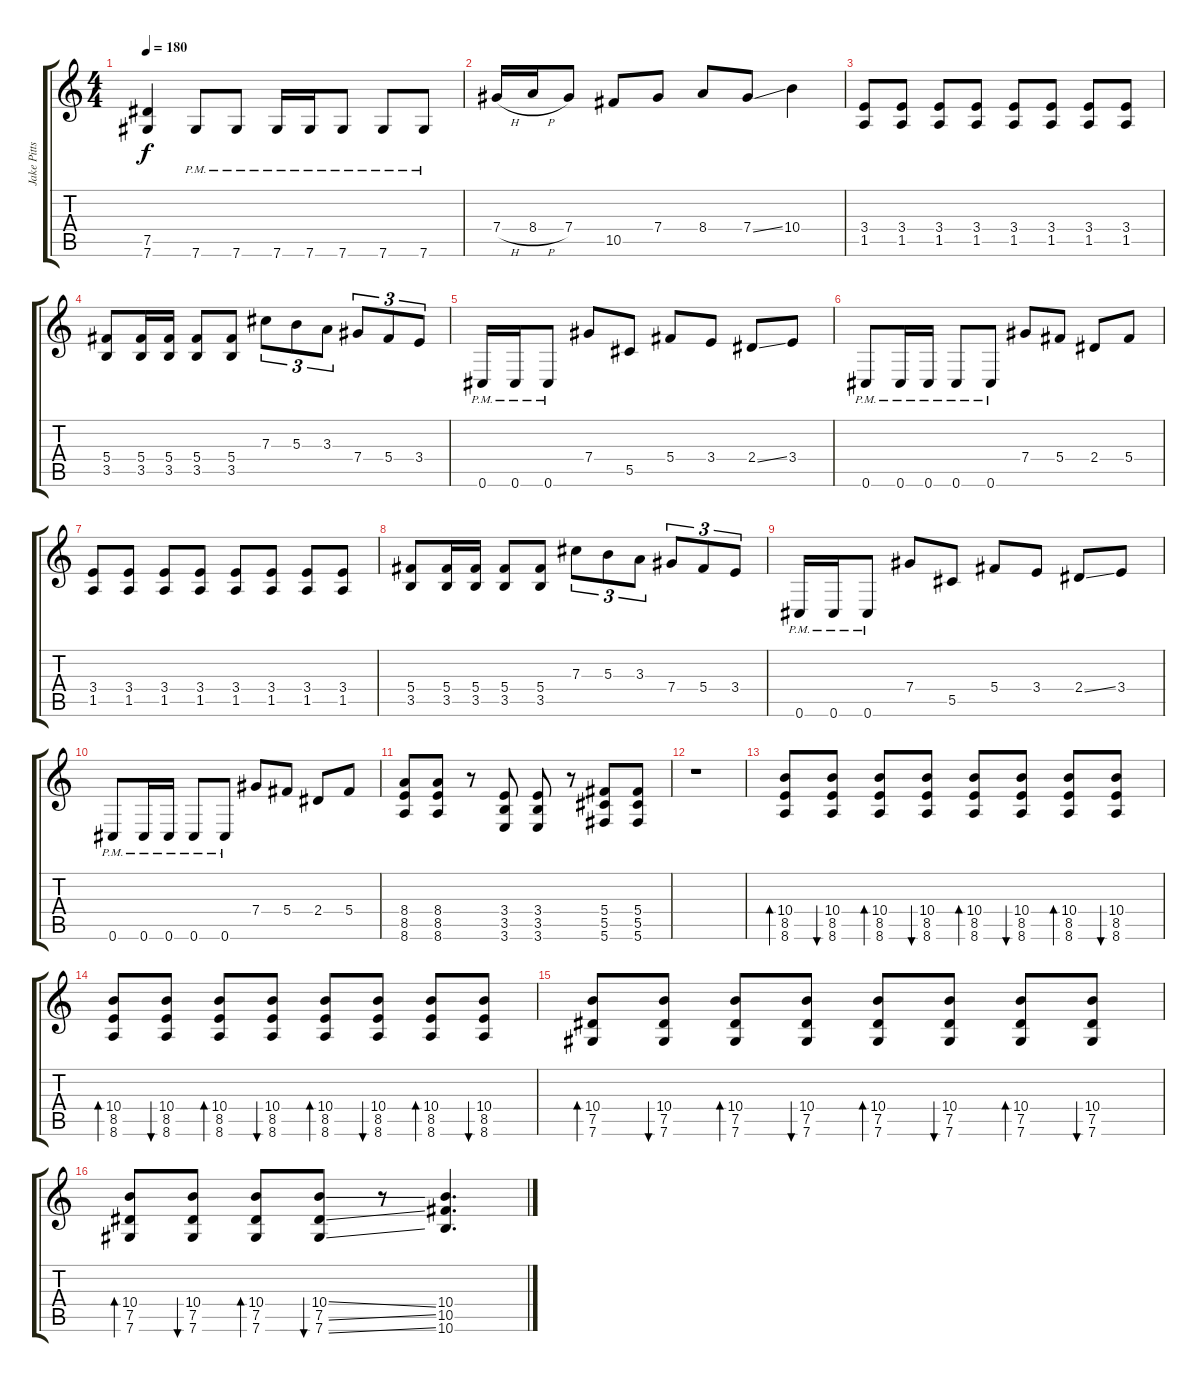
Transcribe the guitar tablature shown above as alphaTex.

\track ("Jake Pitts" "Jake Pitts") {instrument distortionguitar}
\staff {score tabs}
\tuning (Eb4 Bb3 Gb3 Db3 Ab2 Db2) {hide}
\ts (4 4)
\tempo 180
\clef g2
\ks c
(7.5 7.6).4{dy f} 7.6{pm}.8 7.6{pm}.8 7.6{pm}.16 7.6{pm}.16 7.6{pm}.8 7.6{pm}.8 7.6{pm}.8 |
7.4{h}.16 8.4{h}.16 7.4.8 10.5.8 7.4.8 8.4.8 7.4{ss}.8 10.4.4 |
(3.4 1.5).8 (3.4 1.5).8 (3.4 1.5).8 (3.4 1.5).8 (3.4 1.5).8 (3.4 1.5).8 (3.4 1.5).8 (3.4 1.5).8 |
(5.4 3.5).8 (5.4 3.5).16 (5.4 3.5).16 (5.4 3.5).8 (5.4 3.5).8 7.3.8{tu (3 2)} 5.3.8{tu (3 2)} 3.3.8{tu (3 2)} 7.4.8{tu (3 2)} 5.4.8{tu (3 2)} 3.4.8{tu (3 2)} |
0.6{pm}.16 0.6{pm}.16 0.6{pm}.8 7.4.8 5.5.8 5.4.8 3.4.8 2.4{ss}.8 3.4.8 |
0.6{pm}.8 0.6{pm}.16 0.6{pm}.16 0.6{pm}.8 0.6{pm}.8 7.4.8 5.4.8 2.4.8 5.4.8 |
(3.4 1.5).8 (3.4 1.5).8 (3.4 1.5).8 (3.4 1.5).8 (3.4 1.5).8 (3.4 1.5).8 (3.4 1.5).8 (3.4 1.5).8 |
(5.4 3.5).8 (5.4 3.5).16 (5.4 3.5).16 (5.4 3.5).8 (5.4 3.5).8 7.3.8{tu (3 2)} 5.3.8{tu (3 2)} 3.3.8{tu (3 2)} 7.4.8{tu (3 2)} 5.4.8{tu (3 2)} 3.4.8{tu (3 2)} |
0.6{pm}.16 0.6{pm}.16 0.6{pm}.8 7.4.8 5.5.8 5.4.8 3.4.8 2.4{ss}.8 3.4.8 |
0.6{pm}.8 0.6{pm}.16 0.6{pm}.16 0.6{pm}.8 0.6{pm}.8 7.4.8 5.4.8 2.4.8 5.4.8 |
(8.4 8.5 8.6).8 (8.4 8.5 8.6).8 r.8 (3.4 3.5 3.6).8 (3.4 3.5 3.6).8 r.8 (5.4 5.5 5.6).8 (5.4 5.5 5.6).8 |
r.1 |
(10.4 8.5 8.6).8{bd 60} (10.4 8.5 8.6).8{bu 60} (10.4 8.5 8.6).8{bd 60} (10.4 8.5 8.6).8{bu 60} (10.4 8.5 8.6).8{bd 60} (10.4 8.5 8.6).8{bu 60} (10.4 8.5 8.6).8{bd 60} (10.4 8.5 8.6).8{bu 60} |
(10.4 8.5 8.6).8{bd 60} (10.4 8.5 8.6).8{bu 60} (10.4 8.5 8.6).8{bd 60} (10.4 8.5 8.6).8{bu 60} (10.4 8.5 8.6).8{bd 60} (10.4 8.5 8.6).8{bu 60} (10.4 8.5 8.6).8{bd 60} (10.4 8.5 8.6).8{bu 60} |
(10.4 7.5 7.6).8{bd 60} (10.4 7.5 7.6).8{bu 60} (10.4 7.5 7.6).8{bd 60} (10.4 7.5 7.6).8{bu 60} (10.4 7.5 7.6).8{bd 60} (10.4 7.5 7.6).8{bu 60} (10.4 7.5 7.6).8{bd 60} (10.4 7.5 7.6).8{bu 60} |
(10.4 7.5 7.6).8{bd 60} (10.4 7.5 7.6).8{bu 60} (10.4 7.5 7.6).8{bd 60} (10.4{ss} 7.5{ss} 7.6{ss}).8{bu 60} r.8 (10.4 10.5 10.6).4{d}
